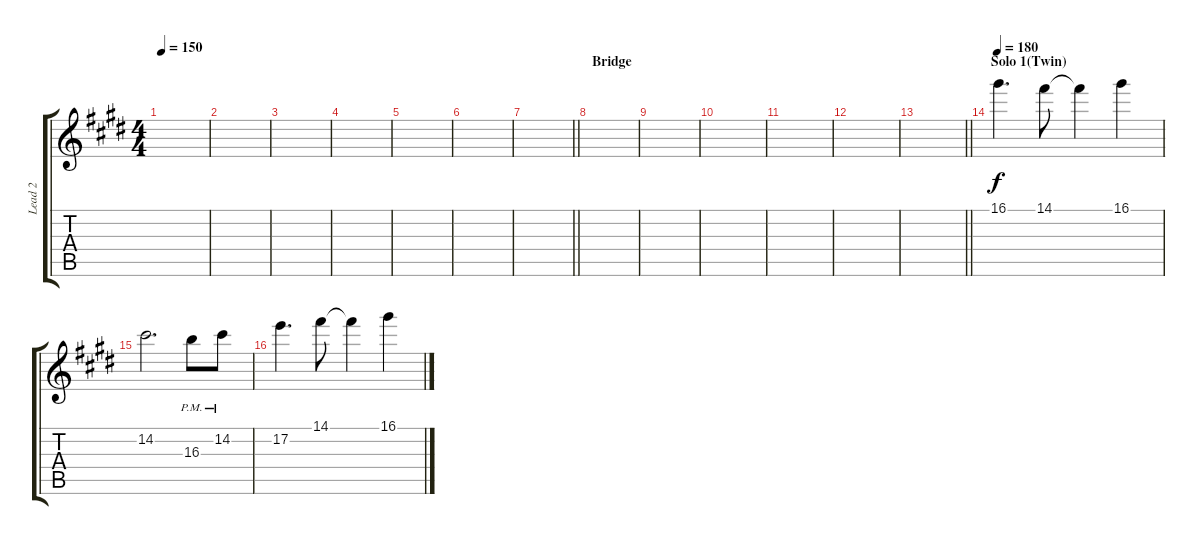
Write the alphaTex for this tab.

\track ("Lead 2" "Lead 2") {instrument distortionguitar}
\staff {score tabs}
\tuning (E4 B3 G3 D3 A2 E2) {hide}
\ts (4 4)
\tempo 150
\clef g2
\ks c#minor
|
|
|
|
|
|
\barLineRight lightlight
|
\section ("" "Bridge")
|
|
|
|
|
\barLineRight lightlight
|
\section ("" "Solo 1(Twin)")
\tempo 180
16.1.4{d} 14.1.8 14.1{t}.4 16.1.4 |
14.2.2{d} 16.3{pm}.8 14.2{pm}.8 |
17.2.4{d} 14.1.8 14.1{t}.4 16.1.4
